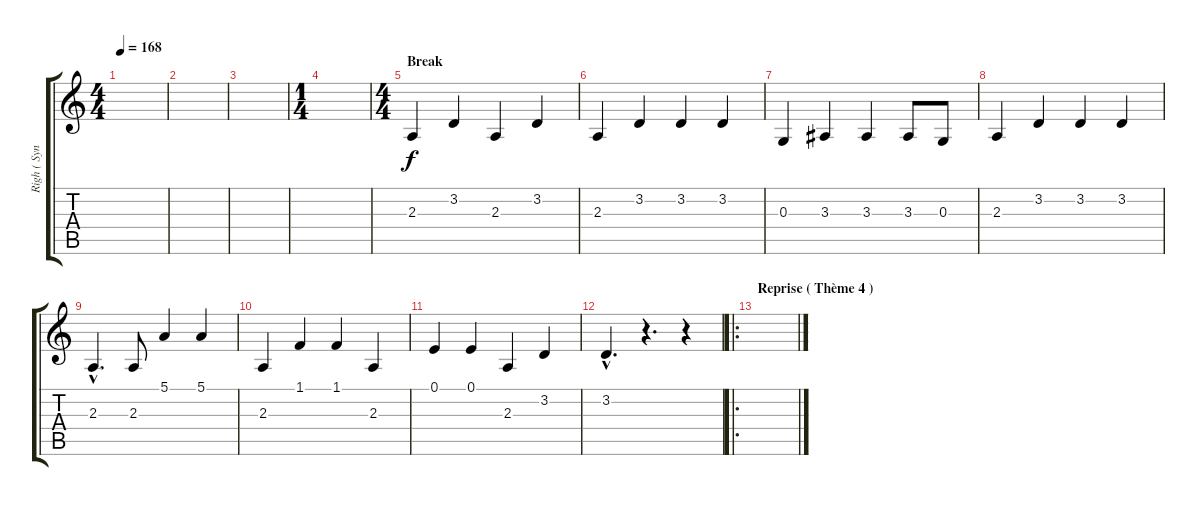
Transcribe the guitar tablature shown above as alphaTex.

\track ("Righ ( Synthétiseur 2 )" "Righ ( Syn") {instrument fx4atmosphere}
\staff {score tabs}
\tuning (E4 B3 G3 D3 A2 E2) {hide}
\ts (4 4)
\tempo 168
\clef g2
\ks c
|
|
|
\ts (1 4)
|
\ts (4 4)
\section ("" "Break")
2.3.4 3.2.4 2.3.4 3.2.4 |
2.3.4 3.2.4 3.2.4 3.2.4 |
0.3.4 3.3.4 3.3.4 3.3.8 0.3.8 |
2.3.4 3.2.4 3.2.4 3.2.4 |
2.3{hac}.4{d} 2.3.8 5.1.4 5.1.4 |
2.3.4 1.1.4 1.1.4 2.3.4 |
0.1.4 0.1.4 2.3.4 3.2.4 |
3.2{hac}.4{d} r.4{d} r.4 |
\ro
\section ("" "Reprise ( Thème 4 )")
